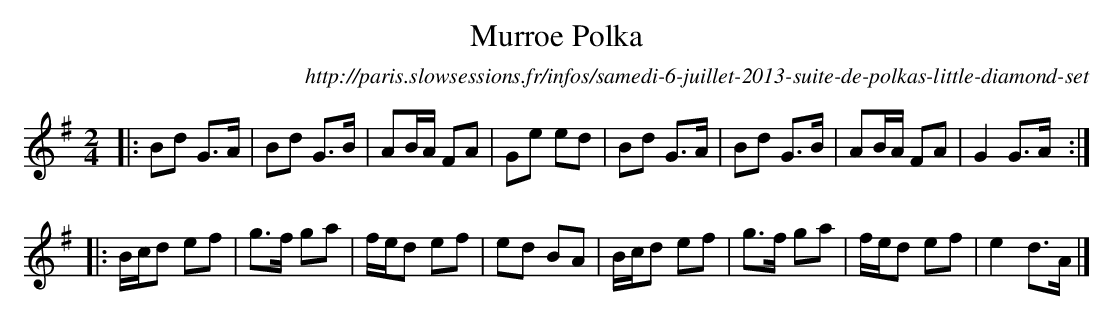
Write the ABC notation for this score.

X:1
T:Murroe Polka
O:http://paris.slowsessions.fr/infos/samedi-6-juillet-2013-suite-de-polkas-little-diamond-set
M:2/4
L:1/8
K:G
|:Bd G>A|Bd G>B|AB/A/ FA|Ge ed|Bd G>A|Bd G>B|AB/A/ FA|G2 G>A:|
|:B/c/d ef|g>f ga|f/e/d ef|ed BA|B/c/d ef|g>f ga|f/e/d ef|e2 d>A|]
